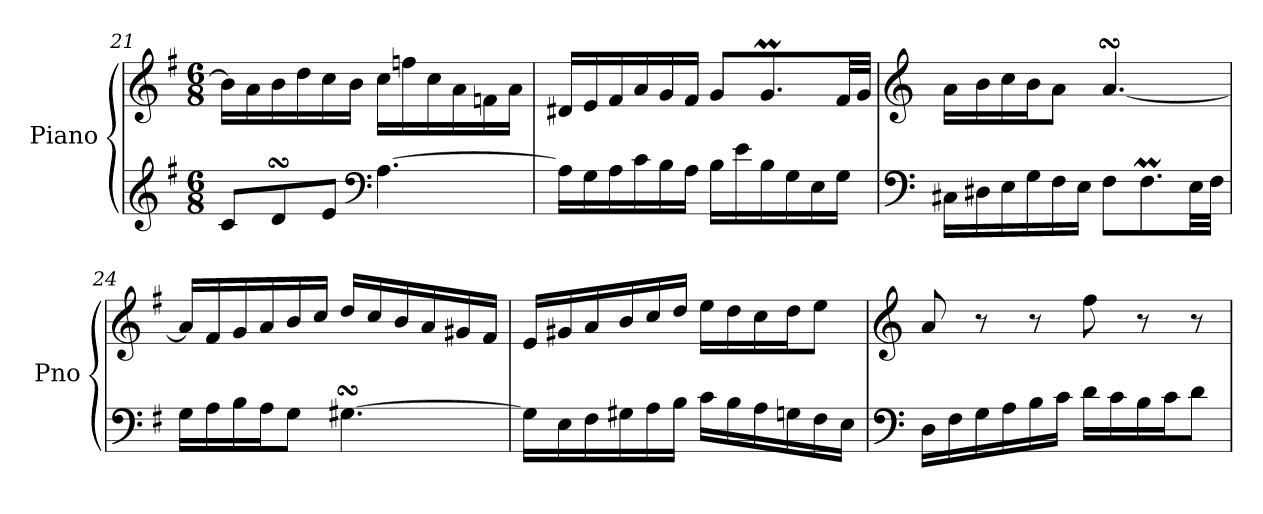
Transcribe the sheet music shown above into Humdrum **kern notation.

**kern	**kern
*part1	*part1
*staff2	*staff1
*I"Piano	*
*I'Pno	*
*clefG2	*clefG2
*k[f#]	*k[f#]
*M6/8	*M6/8
=21	=21
8c/L	16b\LL]
.	16a\
8dsSSS/	16b\
.	16dd\
8e/J	16cc\
.	16b\JJ
*clefF4	*
[4.A\	16cc\LL
.	16ffn\
.	16cc\
.	16a\
.	16fn\
.	16a\JJ
=22	=22
16A\LL]	16d#X/LL
16G\	16e/
16A\	16f#/
16c\	16a/
16B\	16g/
16A\JJ	16f#/JJ
16B\LL	8g/L
16e\	.
16B\	8.gM/
16G\	.
16E\	.
16G\JJ	32f#/LL
.	32g/JJJ
!!LO:LB:g=z
=23	=23
*clefF4	*clefG2
16C#X\LL	16a\LL
16D#X\	16b\
16E\	16cc\
16G\	16b\J
16F#\	8a\J
16E\JJ	.
8F#\L	[4.asSSS/
8.F#m\	.
32E\LL	.
32F#\JJJ	.
=24	=24
16G\LL	16a/LL]
16A\	16f#/
16B\	16g/
16A\J	16a/
8G\J	16b/
.	16cc/JJ
[4.G#XsSsS\	16dd/LL
.	16cc/
.	16b/
.	16a/
.	16g#X/
.	16f#/JJ
=25	=25
16G#\LL]	16e/LL
16E\	16g#X/
16F#\	16a/
16G#X\	16b/
16A\	16cc/
16B\JJ	16dd/JJ
16c\LL	16ee\LL
16B\	16dd\
16A\	16cc\
16Gn\	16dd\J
16F#\	8ee\J
16E\JJ	.
!!LO:LB:g=z
=26	=26
*clefF4	*clefG2
16D\LL	8a/
16F#\	.
16G\	8r
16A\	.
16B\	8r
16c\JJ	.
16d\LL	8ff#\
16c\	.
16B\	8r
16c\J	.
8d\J	8r
=	=
*-	*-
